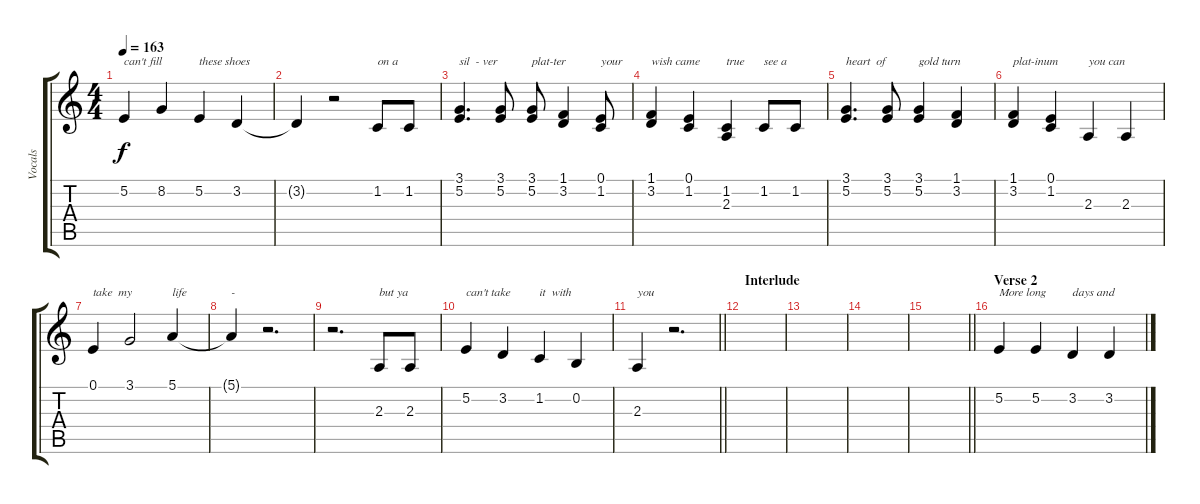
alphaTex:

\track ("Vocals" "Vocals") {instrument synthvoice}
\staff {score tabs}
\tuning (E4 B3 G3 D3 A2 E2) {hide}
\ts (4 4)
\tempo 163
\clef g2
\ks c
5.2.4{txt "can't fill" dy f} 8.2.4 5.2.4{txt "these shoes"} 3.2.4 |
3.2{t}.4 r.2 1.2.8{txt "on a"} 1.2.8 |
(3.1 5.2).4{d txt "sil  - ver"} (3.1 5.2).8 (3.1 5.2).8{txt "plat-ter"} (1.1 3.2).4 (0.1 1.2).8{txt "your"} |
(1.1 3.2).4{txt "wish came"} (0.1 1.2).4 (1.2 2.3).4{txt "true"} 1.2.8{txt "see a"} 1.2.8 |
(3.1 5.2).4{d txt "heart  of"} (3.1 5.2).8 (3.1 5.2).4{txt "gold turn"} (1.1 3.2).4 |
(1.1 3.2).4{txt "plat-inum"} (0.1 1.2).4 2.3.4{txt "you can"} 2.3.4 |
0.1.4{txt "take  my"} 3.1.2 5.1.4{txt "life"} |
5.1{t}.4{txt "-"} r.2{d} |
r.2{d} 2.3.8{txt "but ya"} 2.3.8 |
5.2.4{txt "can't take"} 3.2.4 1.2.4{txt "it  with"} 0.2.4 |
\barLineRight lightlight
2.3.4{txt "you"} r.2{d} |
\section ("" "Interlude")
|
|
|
\barLineRight lightlight
|
\section ("" "Verse 2")
5.2.4{txt "More long"} 5.2.4 3.2.4{txt "days and"} 3.2.4
